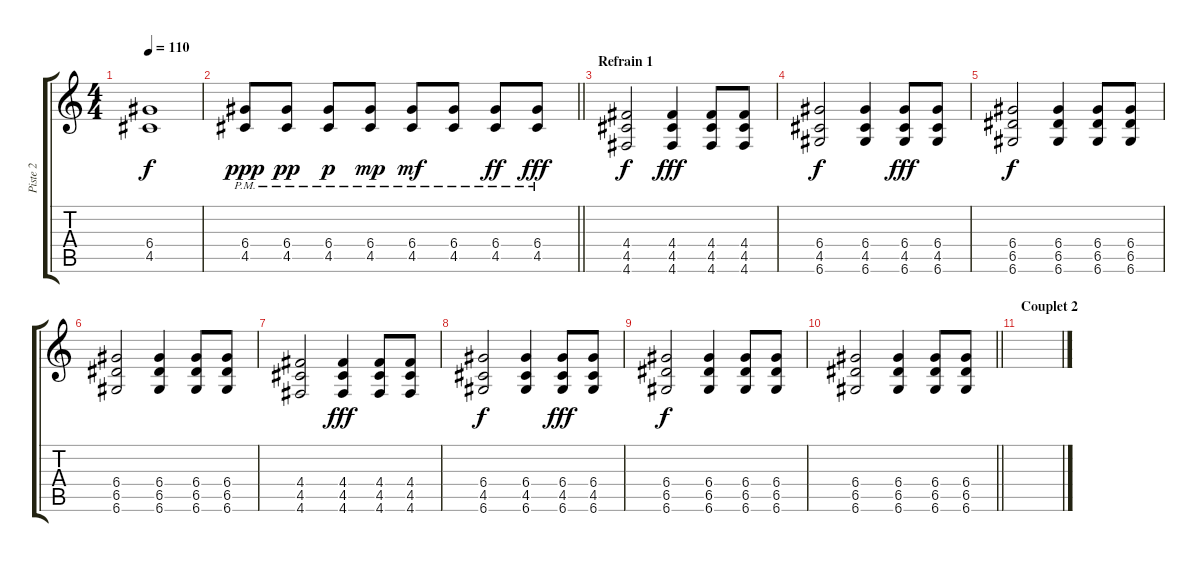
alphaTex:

\track ("Piste 2" "Piste 2") {instrument overdrivenguitar}
\staff {score tabs}
\tuning (E4 B3 G3 D3 A2 D2) {hide}
\ts (4 4)
\tempo 110
\clef g2
\ks c
(6.4 4.5).1{dy f} |
\barLineRight lightlight
(6.4{pm} 4.5{pm}).8{dy ppp} (6.4{pm} 4.5{pm}).8{dy pp} (6.4{pm} 4.5{pm}).8{dy p} (6.4{pm} 4.5{pm}).8{dy mp} (6.4{pm} 4.5{pm}).8{dy mf} (6.4{pm} 4.5{pm}).8 (6.4{pm} 4.5{pm}).8{dy ff} (6.4{pm} 4.5{pm}).8{dy fff} |
\section ("" "Refrain 1")
(4.4 4.5 4.6).2{dy f} (4.4 4.5 4.6).4{dy fff} (4.4 4.5 4.6).8 (4.4 4.5 4.6).8 |
(6.4 4.5 6.6).2{dy f} (6.4 4.5 6.6).4 (6.4 4.5 6.6).8{dy fff} (6.4 4.5 6.6).8 |
(6.4 6.5 6.6).2{dy f} (6.4 6.5 6.6).4 (6.4 6.5 6.6).8 (6.4 6.5 6.6).8 |
(6.4 6.5 6.6).2 (6.4 6.5 6.6).4 (6.4 6.5 6.6).8 (6.4 6.5 6.6).8 |
(4.4 4.5 4.6).2 (4.4 4.5 4.6).4{dy fff} (4.4 4.5 4.6).8 (4.4 4.5 4.6).8 |
(6.4 4.5 6.6).2{dy f} (6.4 4.5 6.6).4 (6.4 4.5 6.6).8{dy fff} (6.4 4.5 6.6).8 |
(6.4 6.5 6.6).2{dy f} (6.4 6.5 6.6).4 (6.4 6.5 6.6).8 (6.4 6.5 6.6).8 |
\barLineRight lightlight
(6.4 6.5 6.6).2 (6.4 6.5 6.6).4 (6.4 6.5 6.6).8 (6.4 6.5 6.6).8 |
\section ("" "Couplet 2")
